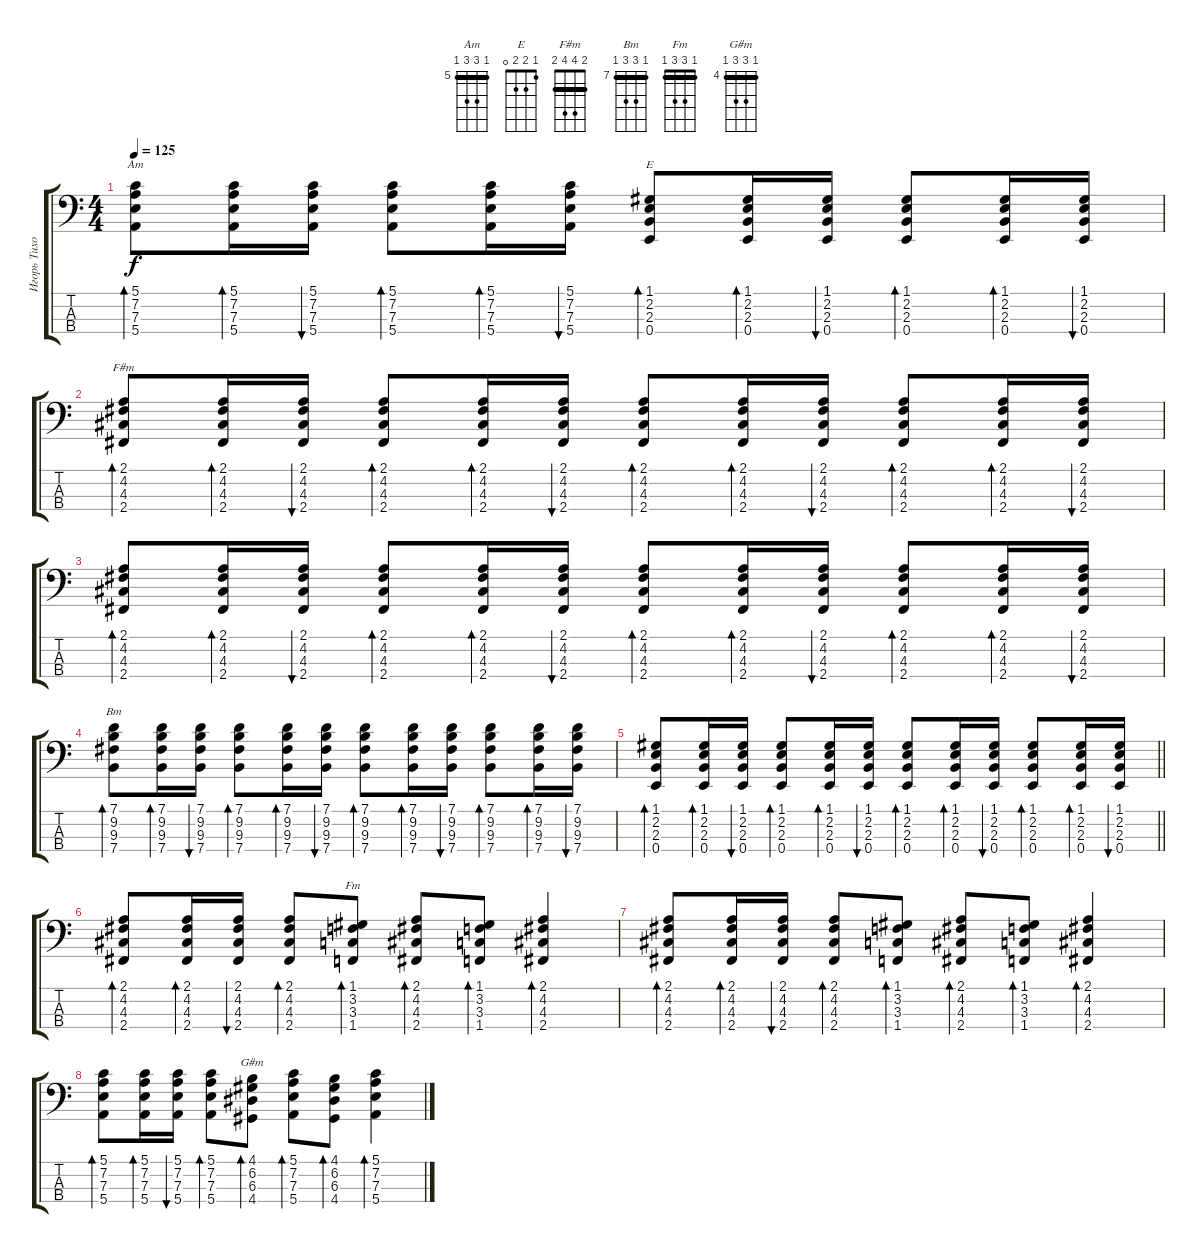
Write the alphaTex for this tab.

\track ("Игорь Тихомиров" "Игорь Тихо") {instrument electricbasspick}
\staff {score tabs}
\tuning (G2 D2 A1 E1) {hide}
\chord ("Am" 5 7 7 5) {firstfret 5 barre 5}
\chord ("E" 1 2 2 0)
\chord ("F#m" 2 4 4 2) {barre 2}
\chord ("Bm" 7 9 9 7) {firstfret 7 barre 7}
\chord ("Fm" 1 3 3 1) {barre 1}
\chord ("G#m" 4 6 6 4) {firstfret 4 barre 4}
\ts (4 4)
\tempo 125
\clef f4
\ks c
(5.1 7.2 7.3 5.4).8{bd 60 ch "Am" dy f} (5.1 7.2 7.3 5.4).16{bd 60} (5.1 7.2 7.3 5.4).16{bu 60} (5.1 7.2 7.3 5.4).8{bd 60} (5.1 7.2 7.3 5.4).16{bd 60} (5.1 7.2 7.3 5.4).16{bu 60} (1.1 2.2 2.3 0.4).8{bd 60 ch "E"} (1.1 2.2 2.3 0.4).16{bd 60} (1.1 2.2 2.3 0.4).16{bu 60} (1.1 2.2 2.3 0.4).8{bd 60} (1.1 2.2 2.3 0.4).16{bd 60} (1.1 2.2 2.3 0.4).16{bu 60} |
(2.1 4.2 4.3 2.4).8{bd 60 ch "F#m"} (2.1 4.2 4.3 2.4).16{bd 60} (2.1 4.2 4.3 2.4).16{bu 60} (2.1 4.2 4.3 2.4).8{bd 60} (2.1 4.2 4.3 2.4).16{bd 60} (2.1 4.2 4.3 2.4).16{bu 60} (2.1 4.2 4.3 2.4).8{bd 60} (2.1 4.2 4.3 2.4).16{bd 60} (2.1 4.2 4.3 2.4).16{bu 60} (2.1 4.2 4.3 2.4).8{bd 60} (2.1 4.2 4.3 2.4).16{bd 60} (2.1 4.2 4.3 2.4).16{bu 60} |
(2.1 4.2 4.3 2.4).8{bd 60} (2.1 4.2 4.3 2.4).16{bd 60} (2.1 4.2 4.3 2.4).16{bu 60} (2.1 4.2 4.3 2.4).8{bd 60} (2.1 4.2 4.3 2.4).16{bd 60} (2.1 4.2 4.3 2.4).16{bu 60} (2.1 4.2 4.3 2.4).8{bd 60} (2.1 4.2 4.3 2.4).16{bd 60} (2.1 4.2 4.3 2.4).16{bu 60} (2.1 4.2 4.3 2.4).8{bd 60} (2.1 4.2 4.3 2.4).16{bd 60} (2.1 4.2 4.3 2.4).16{bu 60} |
(7.1 9.2 9.3 7.4).8{bd 60 ch "Bm"} (7.1 9.2 9.3 7.4).16{bd 60} (7.1 9.2 9.3 7.4).16{bu 60} (7.1 9.2 9.3 7.4).8{bd 60} (7.1 9.2 9.3 7.4).16{bd 60} (7.1 9.2 9.3 7.4).16{bu 60} (7.1 9.2 9.3 7.4).8{bd 60} (7.1 9.2 9.3 7.4).16{bd 60} (7.1 9.2 9.3 7.4).16{bu 60} (7.1 9.2 9.3 7.4).8{bd 60} (7.1 9.2 9.3 7.4).16{bd 60} (7.1 9.2 9.3 7.4).16{bu 60} |
\barLineRight lightlight
(1.1 2.2 2.3 0.4).8{bd 60} (1.1 2.2 2.3 0.4).16{bd 60} (1.1 2.2 2.3 0.4).16{bu 60} (1.1 2.2 2.3 0.4).8{bd 60} (1.1 2.2 2.3 0.4).16{bd 60} (1.1 2.2 2.3 0.4).16{bu 60} (1.1 2.2 2.3 0.4).8{bd 60} (1.1 2.2 2.3 0.4).16{bd 60} (1.1 2.2 2.3 0.4).16{bu 60} (1.1 2.2 2.3 0.4).8{bd 60} (1.1 2.2 2.3 0.4).16{bd 60} (1.1 2.2 2.3 0.4).16{bu 60} |
(2.1 4.2 4.3 2.4).8{bd 60} (2.1 4.2 4.3 2.4).16{bd 60} (2.1 4.2 4.3 2.4).16{bu 60} (2.1 4.2 4.3 2.4).8{bd 60} (1.1 3.2 3.3 1.4).8{bd 60 ch "Fm"} (2.1 4.2 4.3 2.4).8{bd 60} (1.1 3.2 3.3 1.4).8{bd 60} (2.1 4.2 4.3 2.4).4{bd 60} |
(2.1 4.2 4.3 2.4).8{bd 60} (2.1 4.2 4.3 2.4).16{bd 60} (2.1 4.2 4.3 2.4).16{bu 60} (2.1 4.2 4.3 2.4).8{bd 60} (1.1 3.2 3.3 1.4).8{bd 60} (2.1 4.2 4.3 2.4).8{bd 60} (1.1 3.2 3.3 1.4).8{bd 60} (2.1 4.2 4.3 2.4).4{bd 60} |
(5.1 7.2 7.3 5.4).8{bd 60} (5.1 7.2 7.3 5.4).16{bd 60} (5.1 7.2 7.3 5.4).16{bu 60} (5.1 7.2 7.3 5.4).8{bd 60} (4.1 6.2 6.3 4.4).8{bd 60 ch "G#m"} (5.1 7.2 7.3 5.4).8{bd 60} (4.1 6.2 6.3 4.4).8{bd 60} (5.1 7.2 7.3 5.4).4{bd 60}
